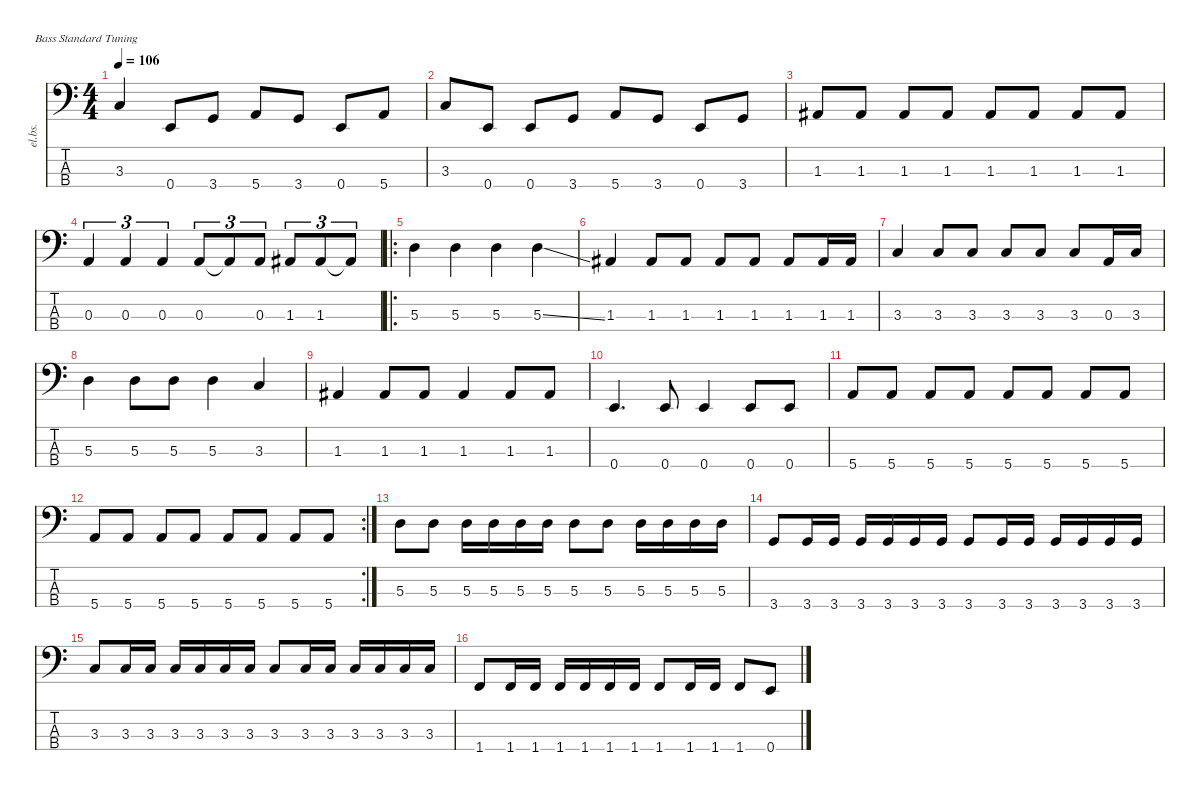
\defaultSystemsLayout 4
\hideDynamics
\bracketExtendMode nobrackets
\track ("Bob Daisy" "el.bs.") {instrument electricbassfinger}
\staff {score tabs}
\tuning (G2 D2 A1 E1)
\ts (4 4)
\tempo 106
\clef f4
\ks c
3.3.4{dy f} 0.4.8 3.4.8 5.4.8 3.4.8 0.4.8 5.4.8 |
3.3.8 0.4.8 0.4.8 3.4.8 5.4.8 3.4.8 0.4.8 3.4.8 |
1.3{acc #}.8 1.3{acc #}.8 1.3{acc #}.8 1.3{acc #}.8 1.3{acc #}.8 1.3{acc #}.8 1.3{acc #}.8 1.3{acc #}.8 |
0.3.4{tu (3 2)} 0.3.4{tu (3 2)} 0.3.4{tu (3 2)} 0.3.8{tu (3 2)} 0.3{t}.8{tu (3 2)} 0.3.8{tu (3 2)} 1.3{acc #}.8{tu (3 2)} 1.3{acc #}.8{tu (3 2)} 1.3{t acc #}.8{tu (3 2)} |
\ro
5.3.4 5.3.4 5.3.4 5.3{ss}.4 |
1.3{acc #}.4 1.3{acc #}.8 1.3{acc #}.8 1.3{acc #}.8 1.3{acc #}.8 1.3{acc #}.8 1.3{acc #}.16 1.3{acc #}.16 |
3.3.4 3.3.8 3.3.8 3.3.8 3.3.8 3.3.8 0.3.16 3.3.16 |
5.3.4 5.3.8 5.3.8 5.3.4 3.3.4 |
1.3{acc #}.4 1.3{acc #}.8 1.3{acc #}.8 1.3{acc #}.4 1.3{acc #}.8 1.3{acc #}.8 |
0.4.4{d} 0.4.8 0.4.4 0.4.8 0.4.8 |
5.4.8 5.4.8 5.4.8 5.4.8 5.4.8 5.4.8 5.4.8 5.4.8 |
\rc 2
5.4.8 5.4.8 5.4.8 5.4.8 5.4.8 5.4.8 5.4.8 5.4.8 |
5.3.8 5.3.8 5.3.16 5.3.16 5.3.16 5.3.16 5.3.8 5.3.8 5.3.16 5.3.16 5.3.16 5.3.16 |
3.4.8 3.4.16 3.4.16 3.4.16 3.4.16 3.4.16 3.4.16 3.4.8 3.4.16 3.4.16 3.4.16 3.4.16 3.4.16 3.4.16 |
3.3.8 3.3.16 3.3.16 3.3.16 3.3.16 3.3.16 3.3.16 3.3.8 3.3.16 3.3.16 3.3.16 3.3.16 3.3.16 3.3.16 |
1.4.8 1.4.16 1.4.16 1.4.16 1.4.16 1.4.16 1.4.16 1.4.8 1.4.16 1.4.16 1.4.8 0.4.8
